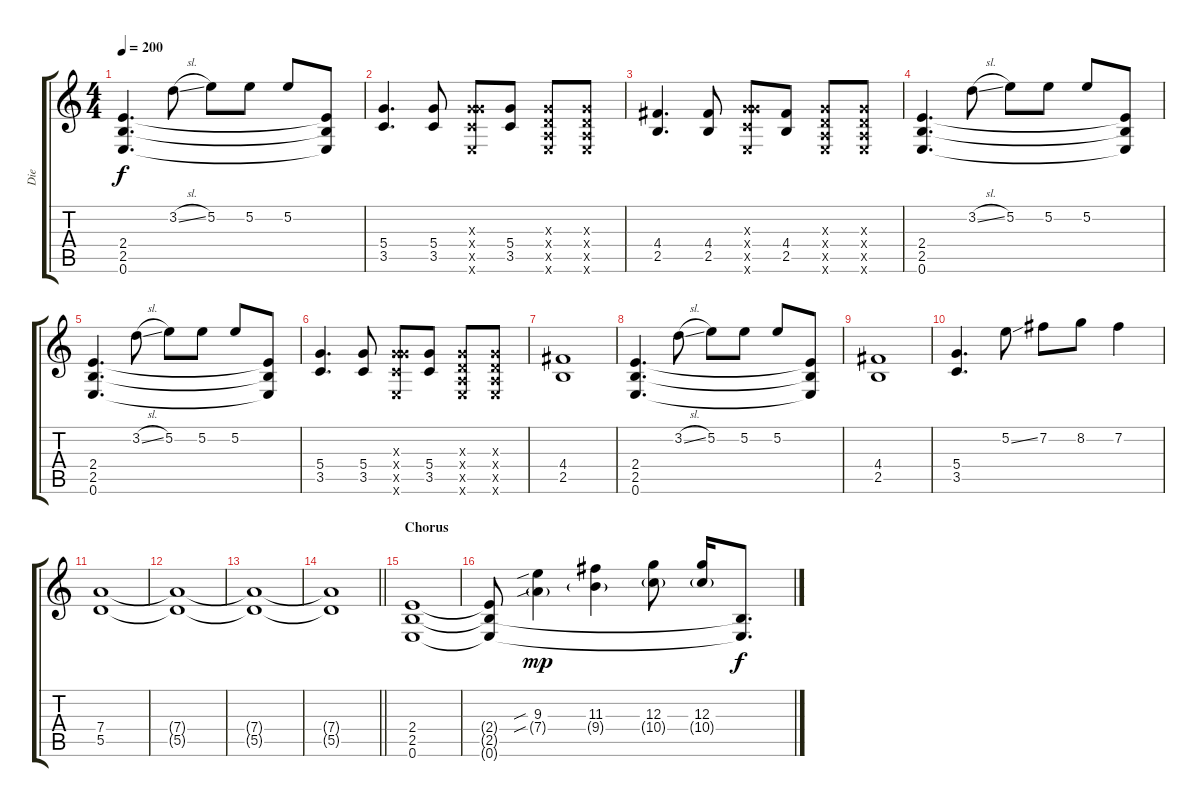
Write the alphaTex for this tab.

\track ("Die" "Die") {instrument overdrivenguitar}
\staff {score tabs}
\tuning (E4 B3 G3 D3 A2 E2) {hide}
\ts (4 4)
\tempo 200
\clef g2
\ks c
(2.4 2.5 0.6).4{d dy f} 3.2{sl}.8 5.2.8 5.2.8 5.2.8 (2.4{t} 2.5{t} 0.6{t}).8 |
(5.4 3.5).4{d} (5.4 3.5).8 (0.3{x} 5.4{x} 3.5{x} 0.6{x}).8 (5.4 3.5).8 (0.3{x} 0.4{x} 0.5{x} 0.6{x}).8 (0.3{x} 0.4{x} 0.5{x} 0.6{x}).8 |
(4.4 2.5).4{d} (4.4 2.5).8 (0.3{x} 5.4{x} 3.5{x} 0.6{x}).8 (4.4 2.5).8 (0.3{x} 0.4{x} 0.5{x} 0.6{x}).8 (0.3{x} 0.4{x} 0.5{x} 0.6{x}).8 |
(2.4 2.5 0.6).4{d} 3.2{sl}.8 5.2.8 5.2.8 5.2.8 (2.4{t} 2.5{t} 0.6{t}).8 |
(2.4 2.5 0.6).4{d} 3.2{sl}.8 5.2.8 5.2.8 5.2.8 (2.4{t} 2.5{t} 0.6{t}).8 |
(5.4 3.5).4{d} (5.4 3.5).8 (0.3{x} 5.4{x} 3.5{x} 0.6{x}).8 (5.4 3.5).8 (0.3{x} 0.4{x} 0.5{x} 0.6{x}).8 (0.3{x} 0.4{x} 0.5{x} 0.6{x}).8 |
(4.4 2.5).1 |
(2.4 2.5 0.6).4{d} 3.2{sl}.8 5.2.8 5.2.8 5.2.8 (2.4{t} 2.5{t} 0.6{t}).8 |
(4.4 2.5).1 |
(5.4 3.5).4{d} 5.2{ss}.8 7.2.8 8.2.8 7.2.4 |
(7.4 5.5).1 |
(7.4{t} 5.5{t}).1 |
(7.4{t} 5.5{t}).1 |
\barLineRight lightlight
(7.4{t} 5.5{t}).1 |
\section ("" "Chorus")
(2.4 2.5 0.6).1{instrument distortionguitar} |
(2.4{t} 2.5{t} 0.6{t}).8 (9.3{sib} 7.4{sib g}).4{dy mp} (11.3 9.4{g}).4 (12.3 10.4{g}).8 (12.3 10.4{g}).16 (2.5{t} 0.6{t}).8{d dy f}
